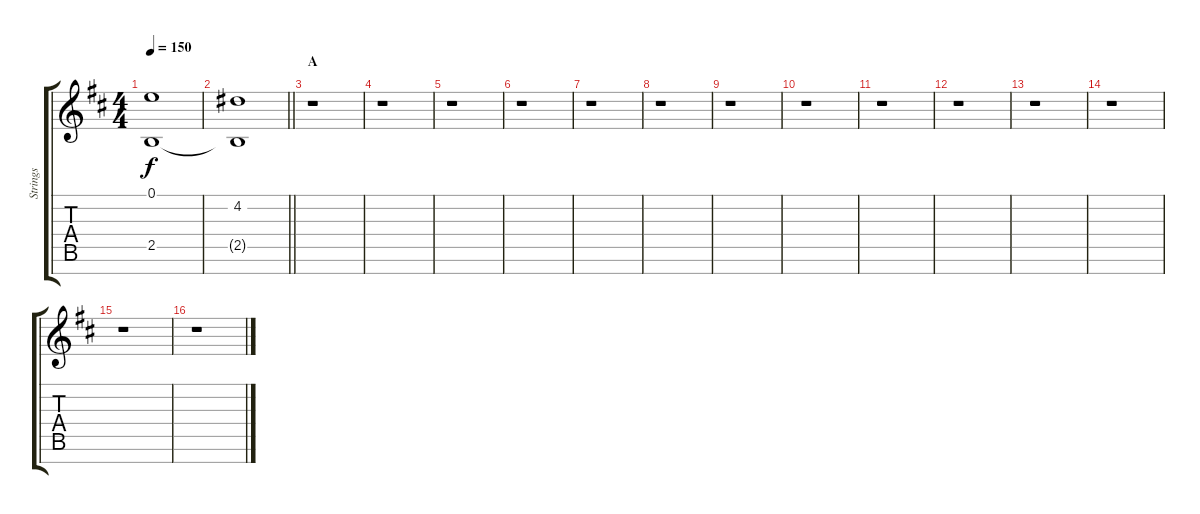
\track ("Strings" "Strings") {instrument stringensemble1}
\staff {score tabs}
\tuning (E5 B4 G4 D4 A3 E3 B2) {hide}
\ts (4 4)
\tempo 150
\clef g2
\ks d
(0.1 2.5).1{dy f} |
\barLineRight lightlight
(4.2 2.5{t}).1 |
\section ("" "A")
r.1 |
r.1 |
r.1 |
r.1 |
r.1 |
r.1 |
r.1 |
r.1 |
r.1 |
r.1 |
r.1 |
r.1 |
r.1 |
r.1
